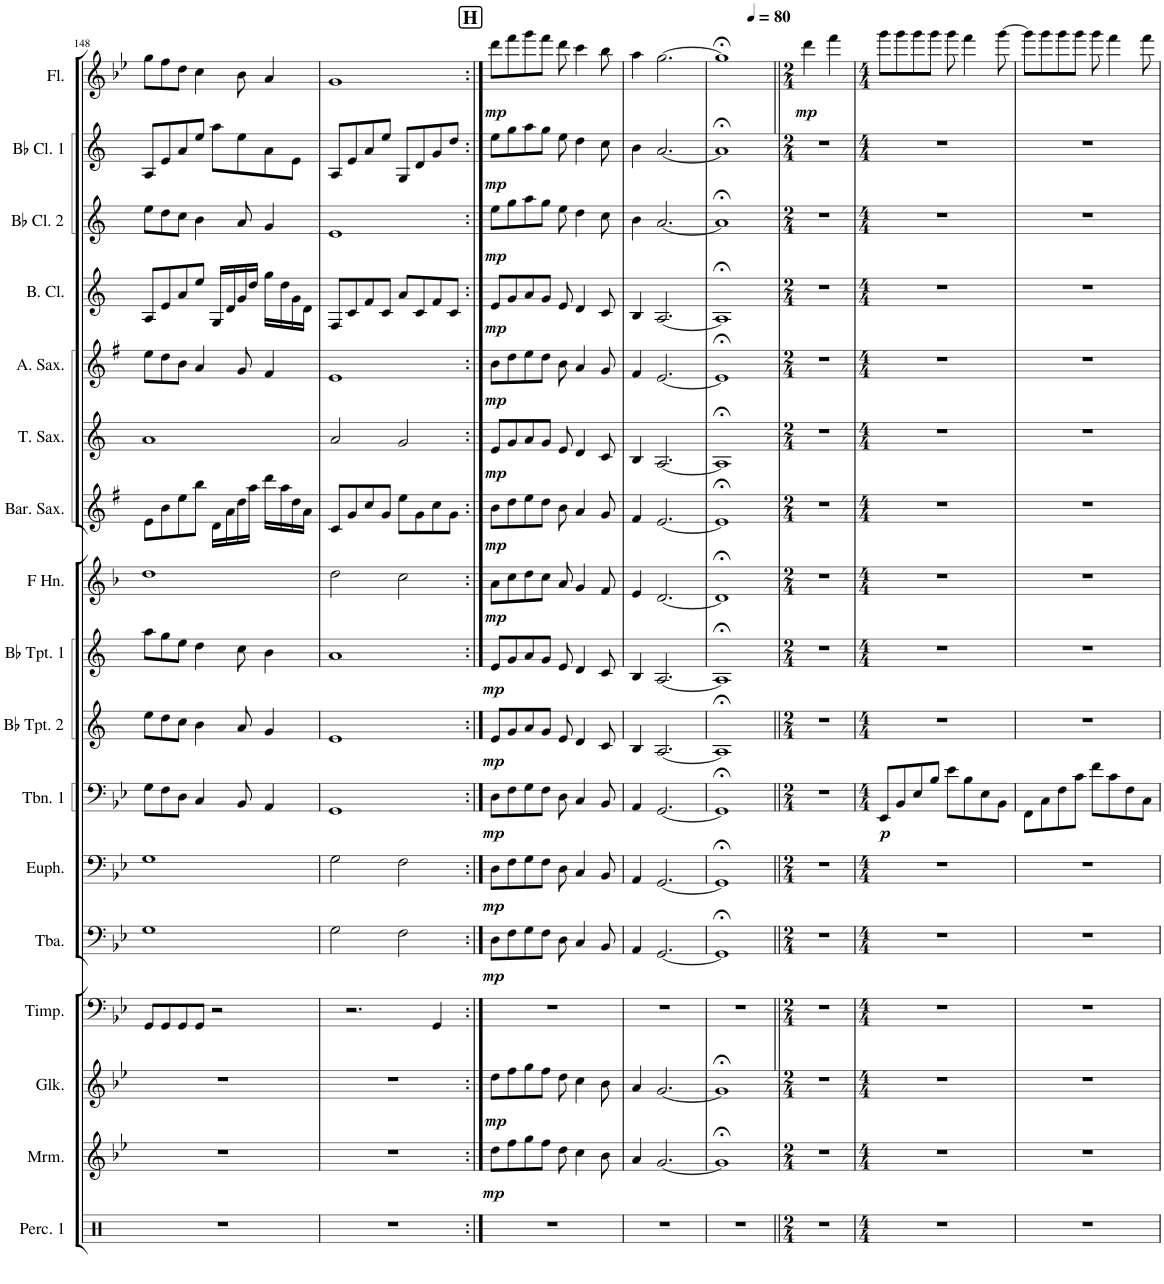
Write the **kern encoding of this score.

**kern	**kern	**dynam	**kern	**dynam	**kern	**kern	**dynam	**kern	**dynam	**kern	**dynam	**kern	**dynam	**kern	**dynam	**kern	**dynam	**kern	**dynam	**kern	**dynam	**kern	**dynam	**kern	**dynam	**kern	**dynam	**kern	**dynam	**kern	**dynam
*part17	*part16	*part16	*part15	*part15	*part14	*part13	*part13	*part12	*part12	*part11	*part11	*part10	*part10	*part9	*part9	*part8	*part8	*part7	*part7	*part6	*part6	*part5	*part5	*part4	*part4	*part3	*part3	*part2	*part2	*part1	*part1
*staff17	*staff16	*staff16	*staff15	*staff15	*staff14	*staff13	*staff13	*staff12	*staff12	*staff11	*staff11	*staff10	*staff10	*staff9	*staff9	*staff8	*staff8	*staff7	*staff7	*staff6	*staff6	*staff5	*staff5	*staff4	*staff4	*staff3	*staff3	*staff2	*staff2	*staff1	*staff1
*I"Percussion 1	*I"Marimba	*	*I"Glockenspiel	*	*I"Timpani	*I"Tuba	*	*I"Euphonium	*	*I"Trombone	*	*I"Bb Trumpet 2	*	*I"Bb Trumpet 1	*	*I"Horn in F	*	*I"Baritone Saxophone	*	*I"Tenor Saxophone	*	*I"Alto Saxophone	*	*I"Bass Clarinet	*	*I"Bb Clarinet 2	*	*I"Bb Clarinet 1	*	*I"Flute	*
*I'Perc. 1	*I'Mrm.	*	*I'Glk.	*	*I'Timp.	*I'Tba.	*	*I'Euph.	*	*I'Tbn. 1	*	*I'Bb Tpt. 2	*	*I'Bb Tpt. 1	*	*	*	*I'Bar. Sax.	*	*I'T. Sax.	*	*I'A. Sax.	*	*I'B. Cl.	*	*I'Bb Cl. 2	*	*I'Bb Cl. 1	*	*I'Fl.	*
!!LO:PB:g=z
*clefX	*clefG2	*	*clefG2	*	*clefF4	*clefF4	*	*clefF4	*	*clefF4	*	*clefG2	*	*clefG2	*	*clefG2	*	*clefG2	*	*clefG2	*	*clefG2	*	*clefG2	*	*clefG2	*	*clefG2	*	*clefG2	*
*	*	*	*Trd-14c-24	*	*	*	*	*	*	*	*	*Trd1c2	*	*Trd1c2	*	*Trd4c7	*	*Trd12c21	*	*Trd8c14	*	*Trd5c9	*	*Trd8c14	*	*Trd1c2	*	*Trd1c2	*	*	*
*k[]	*k[b-e-]	*	*k[b-e-]	*	*k[b-e-]	*k[b-e-]	*	*k[b-e-]	*	*k[b-e-]	*	*k[]	*	*k[]	*	*k[b-]	*	*k[f#]	*	*k[]	*	*k[f#]	*	*k[]	*	*k[]	*	*k[]	*	*k[b-e-]	*
*M4/4	*M4/4	*	*M4/4	*	*M4/4	*M4/4	*	*M4/4	*	*M4/4	*	*M4/4	*	*M4/4	*	*M4/4	*	*M4/4	*	*M4/4	*	*M4/4	*	*M4/4	*	*M4/4	*	*M4/4	*	*M4/4	*
=148	=148	=148	=148	=148	=148	=148	=148	=148	=148	=148	=148	=148	=148	=148	=148	=148	=148	=148	=148	=148	=148	=148	=148	=148	=148	=148	=148	=148	=148	=148	=148
1r	1r	.	1r	.	8GG/L	1G	.	1G	.	8G\L	.	8ee\L	.	8aa\L	.	1dd	.	8e\L	.	1a	.	8ee\L	.	8A/L	.	8ee\L	.	8A/L	.	8gg\L	.
.	.	.	.	.	8GG/	.	.	.	.	8F\	.	8dd\	.	8gg\	.	.	.	8b\	.	.	.	8dd\	.	8e/	.	8dd\	.	8e/	.	8ff\	.
.	.	.	.	.	8GG/	.	.	.	.	8D\J	.	8cc\J	.	8ee\J	.	.	.	8ee\	.	.	.	8b\J	.	8a/	.	8cc\J	.	8a/	.	8dd\J	.
.	.	.	.	.	8GG/J	.	.	.	.	4C/	.	4b\	.	4dd\	.	.	.	8bb\J	.	.	.	4a/	.	8ee/J	.	4b\	.	8ee/J	.	4cc\	.
.	.	.	.	.	2r	.	.	.	.	.	.	.	.	.	.	.	.	16d\LL	.	.	.	.	.	16G/LL	.	.	.	8aa\L	.	.	.
.	.	.	.	.	.	.	.	.	.	.	.	.	.	.	.	.	.	16a\	.	.	.	.	.	16d/	.	.	.	.	.	.	.
.	.	.	.	.	.	.	.	.	.	8BB-/	.	8a/	.	8cc\	.	.	.	16dd\	.	.	.	8g/	.	16g/	.	8a/	.	8ee\	.	8b-\	.
.	.	.	.	.	.	.	.	.	.	.	.	.	.	.	.	.	.	16aa\JJ	.	.	.	.	.	16dd/JJ	.	.	.	.	.	.	.
.	.	.	.	.	.	.	.	.	.	4AA/	.	4g/	.	4b\	.	.	.	16ddd\LL	.	.	.	4f#/	.	16gg\LL	.	4g/	.	8a\	.	4a/	.
.	.	.	.	.	.	.	.	.	.	.	.	.	.	.	.	.	.	16aa\	.	.	.	.	.	16dd\	.	.	.	.	.	.	.
.	.	.	.	.	.	.	.	.	.	.	.	.	.	.	.	.	.	16dd\	.	.	.	.	.	16g\	.	.	.	8e\J	.	.	.
.	.	.	.	.	.	.	.	.	.	.	.	.	.	.	.	.	.	16a\JJ	.	.	.	.	.	16d\JJ	.	.	.	.	.	.	.
=149	=149	=149	=149	=149	=149	=149	=149	=149	=149	=149	=149	=149	=149	=149	=149	=149	=149	=149	=149	=149	=149	=149	=149	=149	=149	=149	=149	=149	=149	=149	=149
1r	1r	.	1r	.	2.r	2G\	.	2G\	.	1GG	.	1e	.	1a	.	2dd\	.	8c/L	.	2a/	.	1e	.	8F/L	.	1e	.	8A/L	.	1g	.
.	.	.	.	.	.	.	.	.	.	.	.	.	.	.	.	.	.	8g/	.	.	.	.	.	8c/	.	.	.	8e/	.	.	.
.	.	.	.	.	.	.	.	.	.	.	.	.	.	.	.	.	.	8cc/	.	.	.	.	.	8f/	.	.	.	8a/	.	.	.
.	.	.	.	.	.	.	.	.	.	.	.	.	.	.	.	.	.	8g/J	.	.	.	.	.	8c/J	.	.	.	8ee/J	.	.	.
.	.	.	.	.	.	2F\	.	2F\	.	.	.	.	.	.	.	2cc\	.	8ee\L	.	2g/	.	.	.	8a/L	.	.	.	8G/L	.	.	.
.	.	.	.	.	.	.	.	.	.	.	.	.	.	.	.	.	.	8g\	.	.	.	.	.	8c/	.	.	.	8d/	.	.	.
.	.	.	.	.	4GG/	.	.	.	.	.	.	.	.	.	.	.	.	8cc\	.	.	.	.	.	8f/	.	.	.	8g/	.	.	.
.	.	.	.	.	.	.	.	.	.	.	.	.	.	.	.	.	.	8g\J	.	.	.	.	.	8c/J	.	.	.	8dd/J	.	.	.
!!LO:REH:place=s1:a:B:cj:fs=14:t=H
=150:|!	=150:|!	=150:|!	=150:|!	=150:|!	=150:|!	=150:|!	=150:|!	=150:|!	=150:|!	=150:|!	=150:|!	=150:|!	=150:|!	=150:|!	=150:|!	=150:|!	=150:|!	=150:|!	=150:|!	=150:|!	=150:|!	=150:|!	=150:|!	=150:|!	=150:|!	=150:|!	=150:|!	=150:|!	=150:|!	=150:|!	=150:|!
!	!	!LO:DY:b	!	!LO:DY:b	!	!	!LO:DY:b	!	!LO:DY:b	!	!LO:DY:b	!	!LO:DY:b	!	!LO:DY:b	!	!LO:DY:b	!	!LO:DY:b	!	!LO:DY:b	!	!LO:DY:b	!	!LO:DY:b	!	!LO:DY:b	!	!LO:DY:b	!	!LO:DY:b
1r	8dd\L	mp	8dd\L	mp	1r	8D\L	mp	8D\L	mp	8D\L	mp	8e/L	mp	8e/L	mp	8a\L	mp	8b\L	mp	8e/L	mp	8b\L	mp	8e/L	mp	8ee\L	mp	8ee\L	mp	8ddd\L	mp
.	8ff\	.	8ff\	.	.	8F\	.	8F\	.	8F\	.	8g/	.	8g/	.	8cc\	.	8dd\	.	8g/	.	8dd\	.	8g/	.	8gg\	.	8gg\	.	8fff\	.
.	8gg\	.	8gg\	.	.	8G\	.	8G\	.	8G\	.	8a/	.	8a/	.	8dd\	.	8ee\	.	8a/	.	8ee\	.	8a/	.	8aa\	.	8aa\	.	8ggg\	.
.	8ff\J	.	8ff\J	.	.	8F\J	.	8F\J	.	8F\J	.	8g/J	.	8g/J	.	8cc\J	.	8dd\J	.	8g/J	.	8dd\J	.	8g/J	.	8gg\J	.	8gg\J	.	8fff\J	.
.	8dd\	.	8dd\	.	.	8D\	.	8D\	.	8D\	.	8e/	.	8e/	.	8a/	.	8b\	.	8e/	.	8b\	.	8e/	.	8ee\	.	8ee\	.	8ddd\	.
.	4cc\	.	4cc\	.	.	4C/	.	4C/	.	4C/	.	4d/	.	4d/	.	4g/	.	4a/	.	4d/	.	4a/	.	4d/	.	4dd\	.	4dd\	.	4ccc\	.
.	8b-\	.	8b-\	.	.	8BB-/	.	8BB-/	.	8BB-/	.	8c/	.	8c/	.	8f/	.	8g/	.	8c/	.	8g/	.	8c/	.	8cc\	.	8cc\	.	8bb-\	.
=151	=151	=151	=151	=151	=151	=151	=151	=151	=151	=151	=151	=151	=151	=151	=151	=151	=151	=151	=151	=151	=151	=151	=151	=151	=151	=151	=151	=151	=151	=151	=151
1r	4a/	.	4a/	.	1r	4AA/	.	4AA/	.	4AA/	.	4B/	.	4B/	.	4e/	.	4f#/	.	4B/	.	4f#/	.	4B/	.	4b\	.	4b\	.	4aa\	.
.	[2.g/	.	[2.g/	.	.	[2.GG/	.	[2.GG/	.	[2.GG/	.	[2.A/	.	[2.A/	.	[2.d/	.	[2.e/	.	[2.A/	.	[2.e/	.	[2.A/	.	[2.a/	.	[2.a/	.	[2.gg\	.
=152	=152	=152	=152	=152	=152	=152	=152	=152	=152	=152	=152	=152	=152	=152	=152	=152	=152	=152	=152	=152	=152	=152	=152	=152	=152	=152	=152	=152	=152	=152	=152
1r	1g;<]	.	1g;<]	.	1r	1GG;<]	.	1GG;<]	.	1GG;<]	.	1A;<]	.	1A;<]	.	1d;<]	.	1e;<]	.	1A;<]	.	1e;<]	.	1A;<]	.	1a;<]	.	1a;<]	.	1gg;<]	.
=153||	=153||	=153||	=153||	=153||	=153||	=153||	=153||	=153||	=153||	=153||	=153||	=153||	=153||	=153||	=153||	=153||	=153||	=153||	=153||	=153||	=153||	=153||	=153||	=153||	=153||	=153||	=153||	=153||	=153||	=153||	=153||
*M2/4	*M2/4	*	*M2/4	*	*M2/4	*M2/4	*	*M2/4	*	*M2/4	*	*M2/4	*	*M2/4	*	*M2/4	*	*M2/4	*	*M2/4	*	*M2/4	*	*M2/4	*	*M2/4	*	*M2/4	*	*M2/4	*
*	*	*	*	*	*	*	*	*	*	*	*	*	*	*	*	*	*	*	*	*	*	*	*	*	*	*	*	*	*	*MM80	*
!	!	!	!	!	!	!	!	!	!	!	!	!	!	!	!	!	!	!	!	!	!	!	!	!	!	!	!	!	!	!	!LO:DY:b
2r	2r	.	2r	.	2r	2r	.	2r	.	2r	.	2r	.	2r	.	2r	.	2r	.	2r	.	2r	.	2r	.	2r	.	2r	.	4ddd\	mp
.	.	.	.	.	.	.	.	.	.	.	.	.	.	.	.	.	.	.	.	.	.	.	.	.	.	.	.	.	.	4fff\	.
=154	=154	=154	=154	=154	=154	=154	=154	=154	=154	=154	=154	=154	=154	=154	=154	=154	=154	=154	=154	=154	=154	=154	=154	=154	=154	=154	=154	=154	=154	=154	=154
*M4/4	*M4/4	*	*M4/4	*	*M4/4	*M4/4	*	*M4/4	*	*M4/4	*	*M4/4	*	*M4/4	*	*M4/4	*	*M4/4	*	*M4/4	*	*M4/4	*	*M4/4	*	*M4/4	*	*M4/4	*	*M4/4	*
!	!	!	!	!	!	!	!	!	!	!	!LO:DY:b	!	!	!	!	!	!	!	!	!	!	!	!	!	!	!	!	!	!	!	!
1r	1r	.	1r	.	1r	1r	.	1r	.	8EE-/L	p	1r	.	1r	.	1r	.	1r	.	1r	.	1r	.	1r	.	1r	.	1r	.	8ggg\L	.
.	.	.	.	.	.	.	.	.	.	8BB-/	.	.	.	.	.	.	.	.	.	.	.	.	.	.	.	.	.	.	.	8ggg\	.
.	.	.	.	.	.	.	.	.	.	8E-/	.	.	.	.	.	.	.	.	.	.	.	.	.	.	.	.	.	.	.	8ggg\	.
.	.	.	.	.	.	.	.	.	.	8B-/J	.	.	.	.	.	.	.	.	.	.	.	.	.	.	.	.	.	.	.	8ggg\J	.
.	.	.	.	.	.	.	.	.	.	8e-\L	.	.	.	.	.	.	.	.	.	.	.	.	.	.	.	.	.	.	.	8ggg\	.
.	.	.	.	.	.	.	.	.	.	8B-\	.	.	.	.	.	.	.	.	.	.	.	.	.	.	.	.	.	.	.	4fff\	.
.	.	.	.	.	.	.	.	.	.	8E-\	.	.	.	.	.	.	.	.	.	.	.	.	.	.	.	.	.	.	.	.	.
.	.	.	.	.	.	.	.	.	.	8BB-\J	.	.	.	.	.	.	.	.	.	.	.	.	.	.	.	.	.	.	.	[8ggg\	.
=155	=155	=155	=155	=155	=155	=155	=155	=155	=155	=155	=155	=155	=155	=155	=155	=155	=155	=155	=155	=155	=155	=155	=155	=155	=155	=155	=155	=155	=155	=155	=155
1r	1r	.	1r	.	1r	1r	.	1r	.	8FF\L	.	1r	.	1r	.	1r	.	1r	.	1r	.	1r	.	1r	.	1r	.	1r	.	8ggg\L]	.
.	.	.	.	.	.	.	.	.	.	8C\	.	.	.	.	.	.	.	.	.	.	.	.	.	.	.	.	.	.	.	8ggg\	.
.	.	.	.	.	.	.	.	.	.	8F\	.	.	.	.	.	.	.	.	.	.	.	.	.	.	.	.	.	.	.	8ggg\	.
.	.	.	.	.	.	.	.	.	.	8c\J	.	.	.	.	.	.	.	.	.	.	.	.	.	.	.	.	.	.	.	8ggg\J	.
.	.	.	.	.	.	.	.	.	.	8f\L	.	.	.	.	.	.	.	.	.	.	.	.	.	.	.	.	.	.	.	8ggg\	.
.	.	.	.	.	.	.	.	.	.	8c\	.	.	.	.	.	.	.	.	.	.	.	.	.	.	.	.	.	.	.	4fff\	.
.	.	.	.	.	.	.	.	.	.	8F\	.	.	.	.	.	.	.	.	.	.	.	.	.	.	.	.	.	.	.	.	.
.	.	.	.	.	.	.	.	.	.	8C\J	.	.	.	.	.	.	.	.	.	.	.	.	.	.	.	.	.	.	.	8fff\	.
=	=	=	=	=	=	=	=	=	=	=	=	=	=	=	=	=	=	=	=	=	=	=	=	=	=	=	=	=	=	=	=
*-	*-	*-	*-	*-	*-	*-	*-	*-	*-	*-	*-	*-	*-	*-	*-	*-	*-	*-	*-	*-	*-	*-	*-	*-	*-	*-	*-	*-	*-	*-	*-
